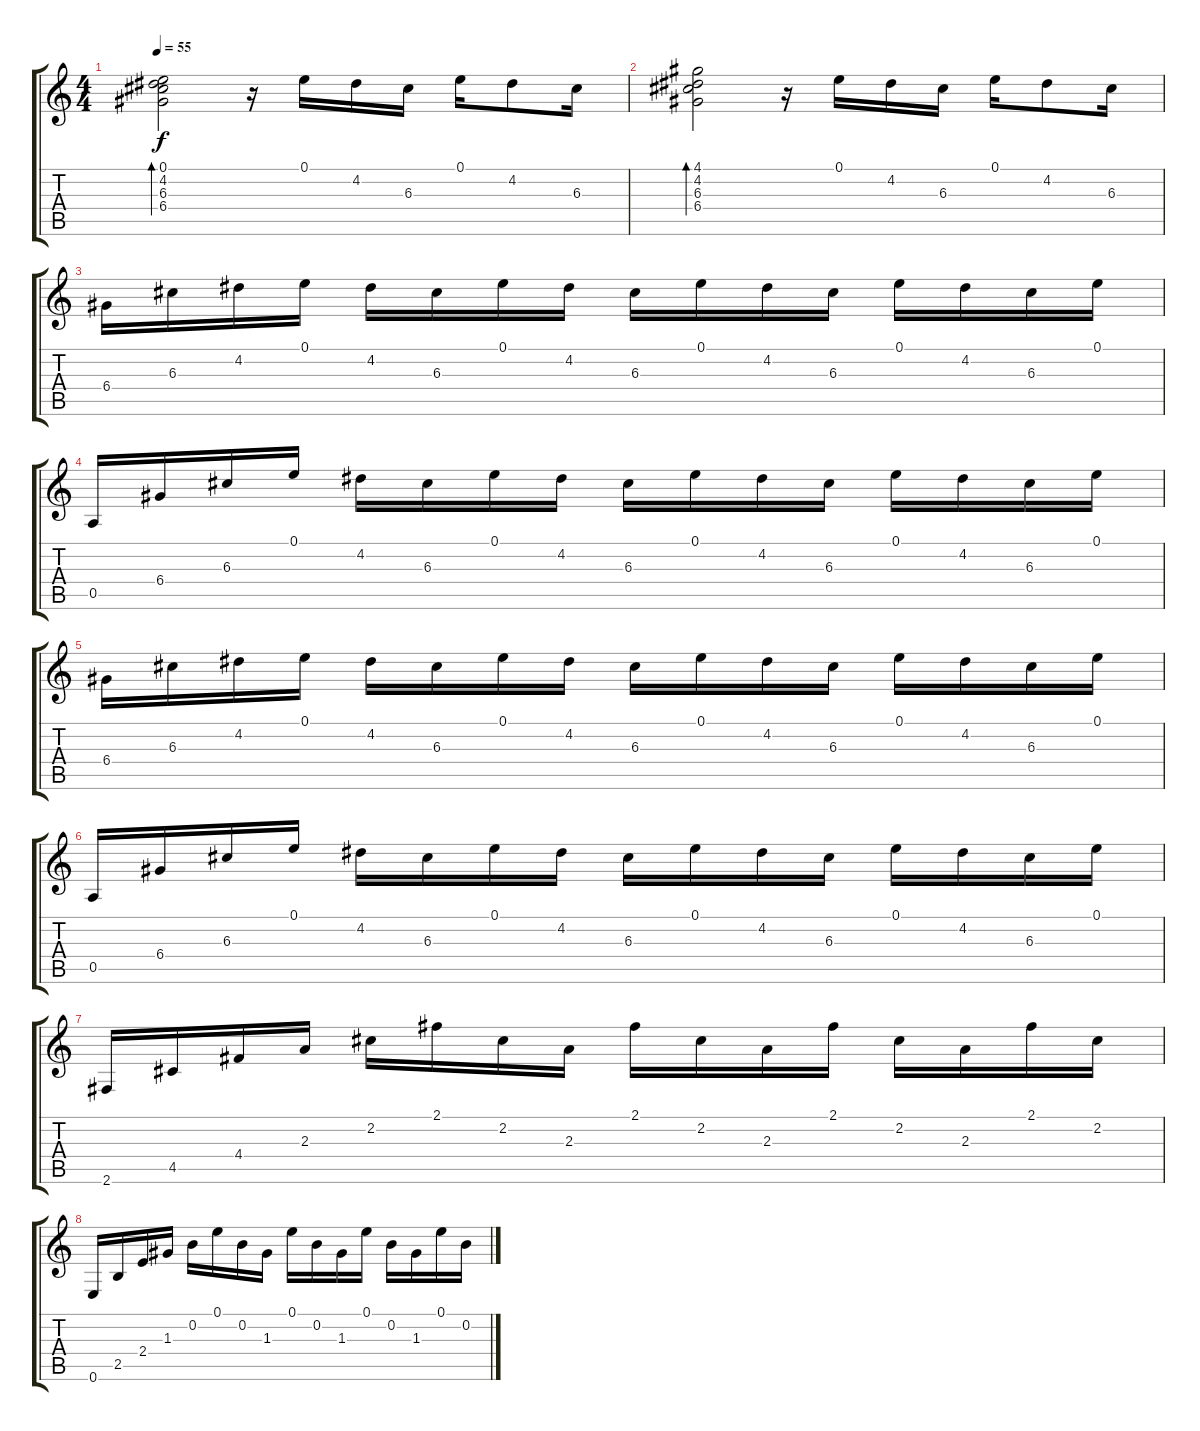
\track "" {instrument acousticguitarnylon}
\staff {score tabs}
\tuning (E4 B3 G3 D3 A2 E2) {hide}
\ts (4 4)
\tempo 55
\clef g2
\ks c
(0.1 4.2 6.3 6.4).2{bd 240 dy f instrument acousticguitarnylon} r.16 0.1.16 4.2.16 6.3.16 0.1.16 4.2.8 6.3.16 |
(4.1 4.2 6.3 6.4).2{bd 240} r.16 0.1.16 4.2.16 6.3.16 0.1.16 4.2.8 6.3.16 |
6.4.16 6.3.16 4.2.16 0.1.16 4.2.16 6.3.16 0.1.16 4.2.16 6.3.16 0.1.16 4.2.16 6.3.16 0.1.16 4.2.16 6.3.16 0.1.16 |
0.5.16 6.4.16 6.3.16 0.1.16 4.2.16 6.3.16 0.1.16 4.2.16 6.3.16 0.1.16 4.2.16 6.3.16 0.1.16 4.2.16 6.3.16 0.1.16 |
6.4.16 6.3.16 4.2.16 0.1.16 4.2.16 6.3.16 0.1.16 4.2.16 6.3.16 0.1.16 4.2.16 6.3.16 0.1.16 4.2.16 6.3.16 0.1.16 |
0.5.16 6.4.16 6.3.16 0.1.16 4.2.16 6.3.16 0.1.16 4.2.16 6.3.16 0.1.16 4.2.16 6.3.16 0.1.16 4.2.16 6.3.16 0.1.16 |
2.6.16 4.5.16 4.4.16 2.3.16 2.2.16 2.1.16 2.2.16 2.3.16 2.1.16 2.2.16 2.3.16 2.1.16 2.2.16 2.3.16 2.1.16 2.2.16 |
0.6.16 2.5.16 2.4.16 1.3.16 0.2.16 0.1.16 0.2.16 1.3.16 0.1.16 0.2.16 1.3.16 0.1.16 0.2.16 1.3.16 0.1.16 0.2.16
